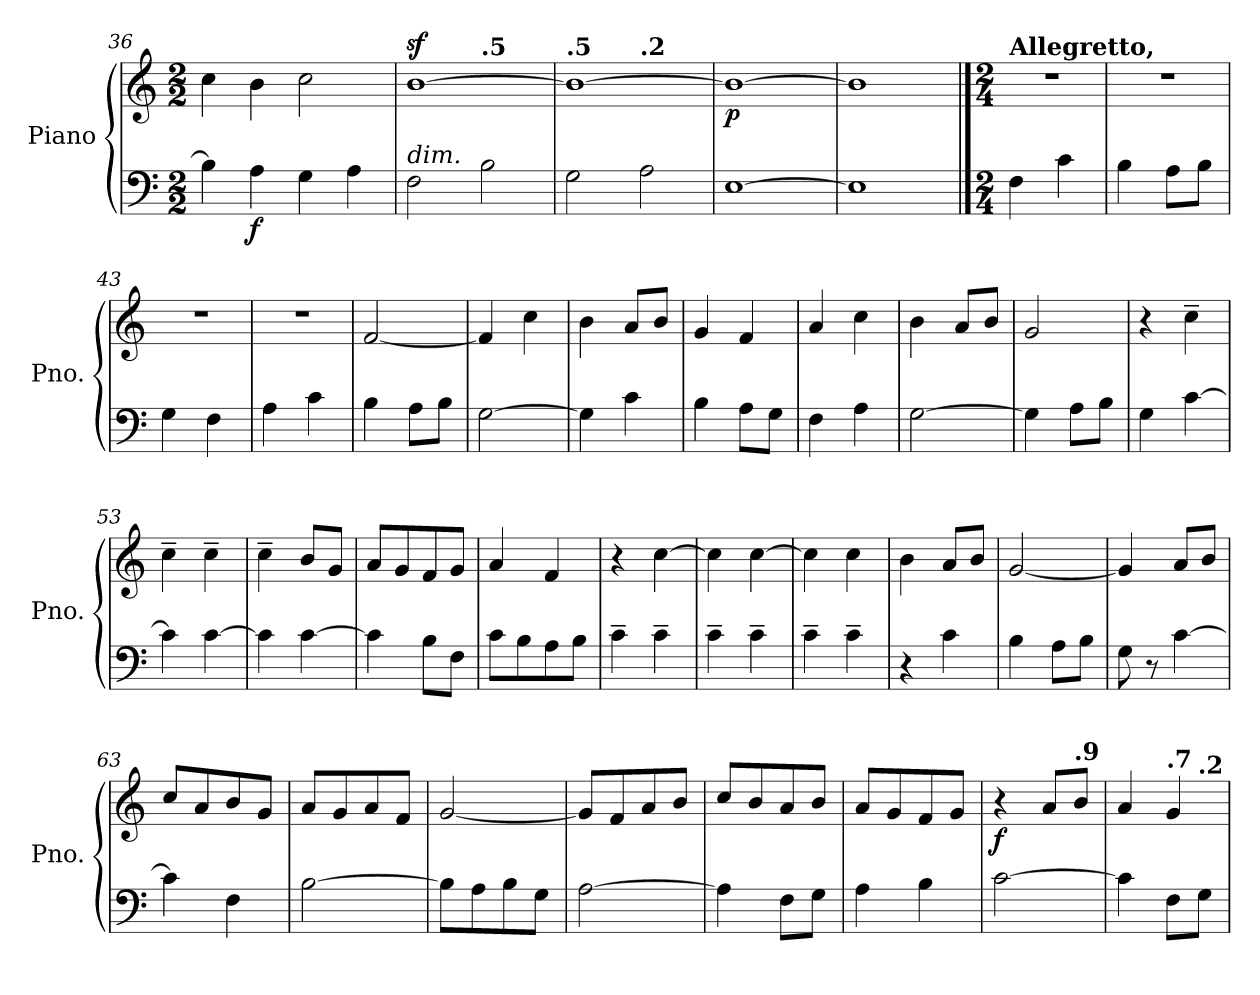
**kern	**kern	**dynam
*part1	*part1	*part1
*staff2	*staff1	*staff1/2
*I"Piano	*	*
*I'Pno.	*	*
*clefF4	*clefG2	*
*k[]	*k[]	*
*M2/2	*M2/2	*
=36	=36	=36
4B\]	4cc\	.
!	!	!LO:DY:b=2
4A\	4b\	f
4G\	2cc\	.
*	*MM160	*
4A\	.	.
=37	=37	=37
*	*MM158	*
!	!LO:TX:a:B:t=.9	!
!LO:TX:a:i:t=dim.	!	!
*	*^	*
2F\	[1bz>	2ryy	.
*	*MM156	*	*
!	!	!LO:TX:a:B:t=.5	!
2B\	.	2ryy	.
=38	=38	=38	=38
*	*MM148	*	*
!	!LO:TX:a:B:t=.5	!	!
2G\	1b_	2ryy	.
*	*MM134	*	*
!	!	!LO:TX:a:B:t=.2	!
2A\	.	2ryy	.
*	*v	*v	*
=39	=39	=39
*	*MM112	*
*	*^	*
!	!	!	!LO:DY:b
*	*v	*v	*
[1E	1b_	p
=40	=40	=40
1E]	1b]	.
!!LO:PB:g=z
==41	==41	==41
*M2/4	*M2/4	*
*	*MM116	*
!	!LO:TX:a:B:t=Allegretto,	!
!	!	!LO:DY:b
4F\	2r	other-dynamics
4c\	.	.
=42	=42	=42
4B\	2r	.
8A\L	.	.
8B\J	.	.
=43	=43	=43
4G\	2r	.
4F\	.	.
=44	=44	=44
4A\	2r	.
4c\	.	.
=45	=45	=45
4B\	[2f/	.
8A\L	.	.
8B\J	.	.
=46	=46	=46
[2G\	4f/]	.
.	4cc\	.
=47	=47	=47
4G\]	4b\	.
4c\	8a/L	.
.	8b/J	.
=48	=48	=48
4B\	4g/	.
8A\L	4f/	.
8G\J	.	.
!!LO:LB:g=z
=49	=49	=49
4F\	4a/	.
4A\	4cc\	.
=50	=50	=50
[2G\	4b\	.
.	8a/L	.
.	8b/J	.
=51	=51	=51
4G\]	2g/	.
8A\L	.	.
8B\J	.	.
=52	=52	=52
4G\	4r	.
[4c\	4cc~\	.
=53	=53	=53
4c\]	4cc~\	.
[4c\	4cc~\	.
=54	=54	=54
4c\]	4cc~\	.
[4c\	8b/L	.
.	8g/J	.
=55	=55	=55
4c\]	8a/L	.
.	8g/	.
8B\L	8f/	.
8F\J	8g/J	.
=56	=56	=56
8c\L	4a/	.
8B\	.	.
8A\	4f/	.
8B\J	.	.
!!LO:LB:g=z
=57	=57	=57
4c~\	4r	.
4c~\	[4cc\	.
=58	=58	=58
4c~\	4cc\]	.
4c~\	[4cc\	.
=59	=59	=59
4c~\	4cc\]	.
4c~\	4cc\	.
=60	=60	=60
4r	4b\	.
4c\	8a/L	.
.	8b/J	.
=61	=61	=61
4B\	[2g/	.
8A\L	.	.
8B\J	.	.
=62	=62	=62
8G\	4g/]	.
8r	.	.
[4c\	8a/L	.
.	8b/J	.
=63	=63	=63
4c\]	8cc/L	.
.	8a/	.
4F\	8b/	.
.	8g/J	.
=64	=64	=64
[2B\	8a/L	.
.	8g/	.
.	8a/	.
.	8f/J	.
!!LO:LB:g=z
=65	=65	=65
8B\L]	[2g/	.
8A\	.	.
8B\	.	.
8G\J	.	.
=66	=66	=66
[2A\	8g/L]	.
.	8f/	.
.	8a/	.
.	8b/J	.
=67	=67	=67
4A\]	8cc/L	.
.	8b/	.
8F\L	8a/	.
8G\J	8b/J	.
=68	=68	=68
4A\	8a/L	.
.	8g/	.
4B\	8f/	.
.	8g/J	.
=69	=69	=69
!	!	!LO:DY:b
[2c\	4r	f
*	*MM116	*
.	8a/L	.
*	*MM115	*
!	!LO:TX:a:B:t=.9	!
.	8b/J	.
=70	=70	=70
*	*MM115	*
!	!LO:TX:a:B:t=.4	!
*	*^	*
4c\]	4a/	4.ryy	.
*	*MM112	*	*
!	!LO:TX:a:B:t=.7	!	!
8F\L	4g/	.	.
*	*MM110	*	*
!	!	!LO:TX:a:B:t=.2	!
8G\J	.	8ryy	.
*	*v	*v	*
=	=	=
*-	*-	*-
